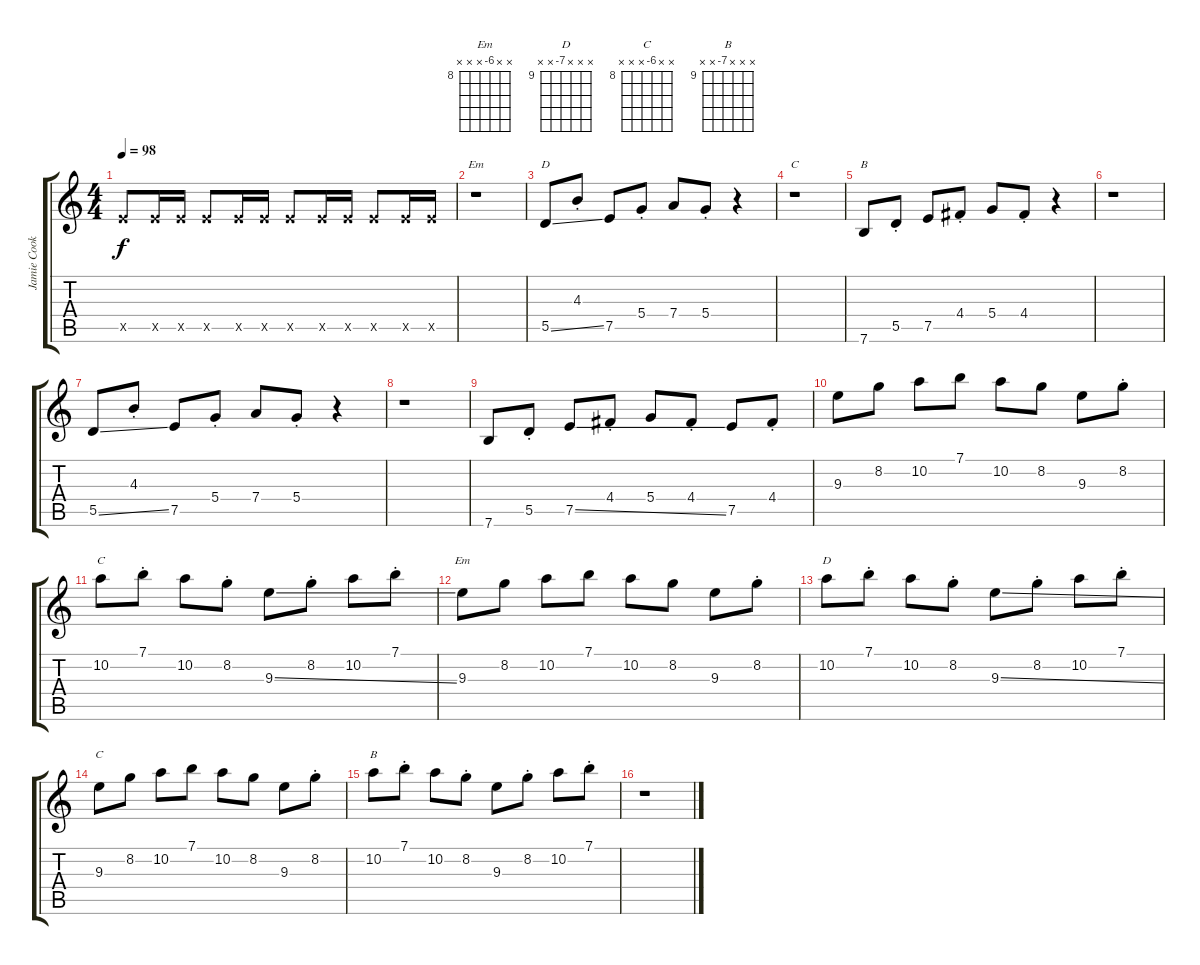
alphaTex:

\track ("Jamie Cook" "Jamie Cook") {instrument electricguitarclean}
\staff {score tabs}
\tuning (E4 B3 G3 D3 A2 E2) {hide}
\chord ("Em" x x x x x x) {firstfret 0}
\chord ("D" x x x x x x) {firstfret 0}
\chord ("C" x x x x x x) {firstfret 0}
\chord ("B" x x x x x x) {firstfret 0}
\chord ("C" x x x 1 x x) {firstfret 9}
\chord ("Em" x x 1 x x x) {firstfret 8}
\chord ("D" x x x 1 x x) {firstfret 9}
\chord ("C" x x 1 x x x) {firstfret 8}
\chord ("B" x x x 1 x x) {firstfret 9}
\ts (4 4)
\tempo 98
\clef g2
\ks c
7.5{x}.8{dy f} 7.5{x}.16 7.5{x}.16 7.5{x}.8 7.5{x}.16 7.5{x}.16 7.5{x}.8 7.5{x}.16 7.5{x}.16 7.5{x}.8 7.5{x}.16 7.5{x}.16 |
r.1{ch "Em"} |
5.5{ss}.8{ch "D"} 4.3{st}.8 7.5.8 5.4{st}.8 7.4.8 5.4{st}.8 r.4 |
r.1{ch "C"} |
7.6.8{ch "B"} 5.5{st}.8 7.5.8 4.4{st}.8 5.4.8 4.4{st}.8 r.4 |
r.1 |
5.5{ss}.8 4.3{st}.8 7.5.8 5.4{st}.8 7.4.8 5.4{st}.8 r.4 |
r.1 |
7.6.8 5.5{st}.8 7.5{ss}.8 4.4{st}.8 5.4.8 4.4{st}.8 7.5.8 4.4{st}.8 |
9.3.8 8.2.8 10.2.8 7.1.8 10.2.8 8.2.8 9.3.8 8.2{st}.8 |
10.2.8{ch "C"} 7.1{st}.8 10.2.8 8.2{st}.8 9.3{ss}.8 8.2{st}.8 10.2.8 7.1{st}.8 |
9.3.8{ch "Em"} 8.2.8 10.2.8 7.1.8 10.2.8 8.2.8 9.3.8 8.2{st}.8 |
10.2.8{ch "D"} 7.1{st}.8 10.2.8 8.2{st}.8 9.3{ss}.8 8.2{st}.8 10.2.8 7.1{st}.8 |
9.3.8{ch "C"} 8.2.8 10.2.8 7.1.8 10.2.8 8.2.8 9.3.8 8.2{st}.8 |
10.2.8{ch "B"} 7.1{st}.8 10.2.8 8.2{st}.8 9.3.8 8.2{st}.8 10.2.8 7.1{st}.8 |
r.1
